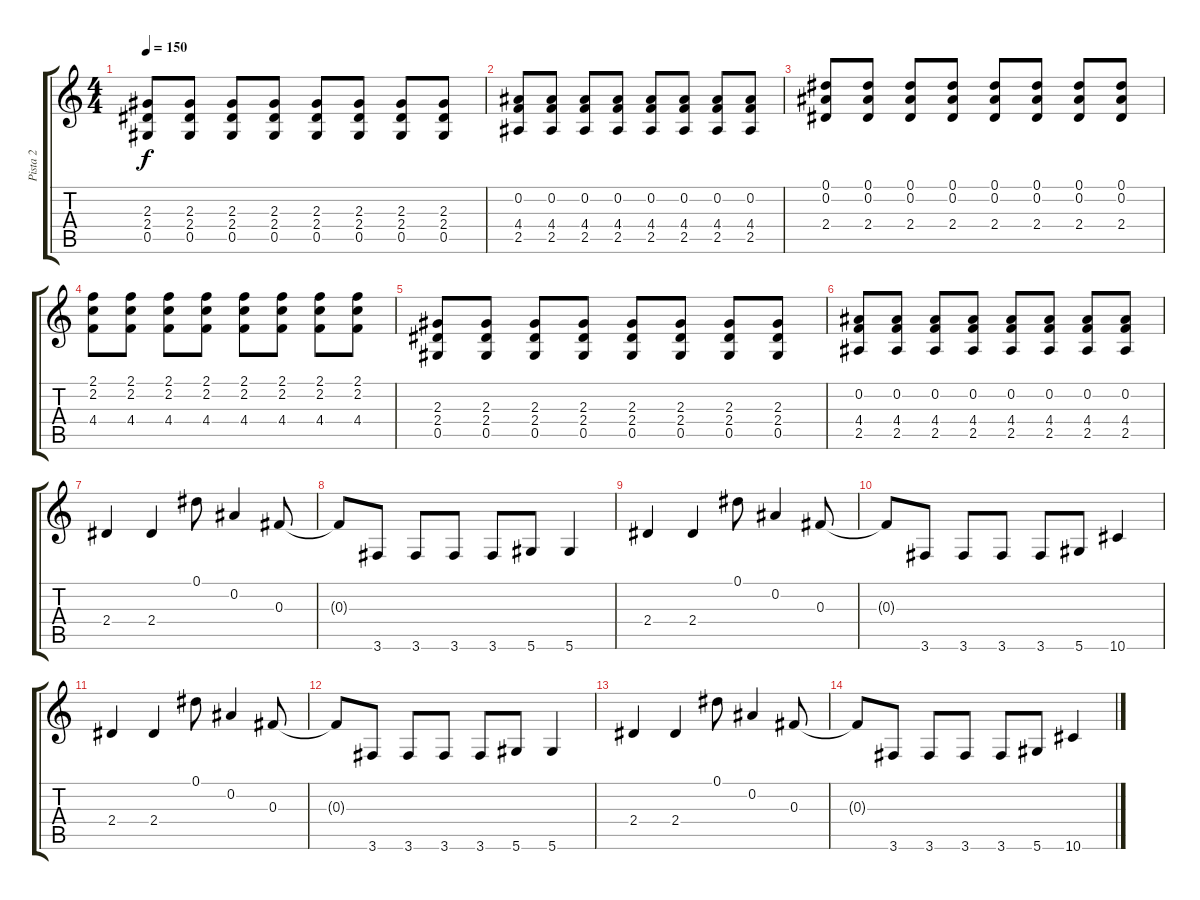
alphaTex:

\track ("Pista 2" "Pista 2") {instrument distortionguitar}
\staff {score tabs}
\tuning (Eb4 Bb3 Gb3 Db3 Ab2 Eb2) {hide}
\ts (4 4)
\tempo 150
\clef g2
\ks c
(2.3 2.4 0.5).8{dy f} (2.3 2.4 0.5).8 (2.3 2.4 0.5).8 (2.3 2.4 0.5).8 (2.3 2.4 0.5).8 (2.3 2.4 0.5).8 (2.3 2.4 0.5).8 (2.3 2.4 0.5).8 |
(0.2 4.4 2.5).8 (0.2 4.4 2.5).8 (0.2 4.4 2.5).8 (0.2 4.4 2.5).8 (0.2 4.4 2.5).8 (0.2 4.4 2.5).8 (0.2 4.4 2.5).8 (0.2 4.4 2.5).8 |
(0.1 0.2 2.4).8 (0.1 0.2 2.4).8 (0.1 0.2 2.4).8 (0.1 0.2 2.4).8 (0.1 0.2 2.4).8 (0.1 0.2 2.4).8 (0.1 0.2 2.4).8 (0.1 0.2 2.4).8 |
(2.1 2.2 4.4).8 (2.1 2.2 4.4).8 (2.1 2.2 4.4).8 (2.1 2.2 4.4).8 (2.1 2.2 4.4).8 (2.1 2.2 4.4).8 (2.1 2.2 4.4).8 (2.1 2.2 4.4).8 |
(2.3 2.4 0.5).8 (2.3 2.4 0.5).8 (2.3 2.4 0.5).8 (2.3 2.4 0.5).8 (2.3 2.4 0.5).8 (2.3 2.4 0.5).8 (2.3 2.4 0.5).8 (2.3 2.4 0.5).8 |
(0.2 4.4 2.5).8 (0.2 4.4 2.5).8 (0.2 4.4 2.5).8 (0.2 4.4 2.5).8 (0.2 4.4 2.5).8 (0.2 4.4 2.5).8 (0.2 4.4 2.5).8 (0.2 4.4 2.5).8 |
2.4.4{volume 13 instrument overdrivenguitar} 2.4.4 0.1.8 0.2.4 0.3.8 |
0.3{t}.8 3.6.8 3.6.8 3.6.8 3.6.8 5.6.8 5.6.4 |
2.4.4 2.4.4 0.1.8 0.2.4 0.3.8 |
0.3{t}.8 3.6.8 3.6.8 3.6.8 3.6.8 5.6.8 10.6.4 |
2.4.4{instrument overdrivenguitar} 2.4.4 0.1.8 0.2.4 0.3.8 |
0.3{t}.8 3.6.8 3.6.8 3.6.8 3.6.8 5.6.8 5.6.4 |
2.4.4 2.4.4 0.1.8 0.2.4 0.3.8 |
0.3{t}.8 3.6.8 3.6.8 3.6.8 3.6.8 5.6.8 10.6.4
